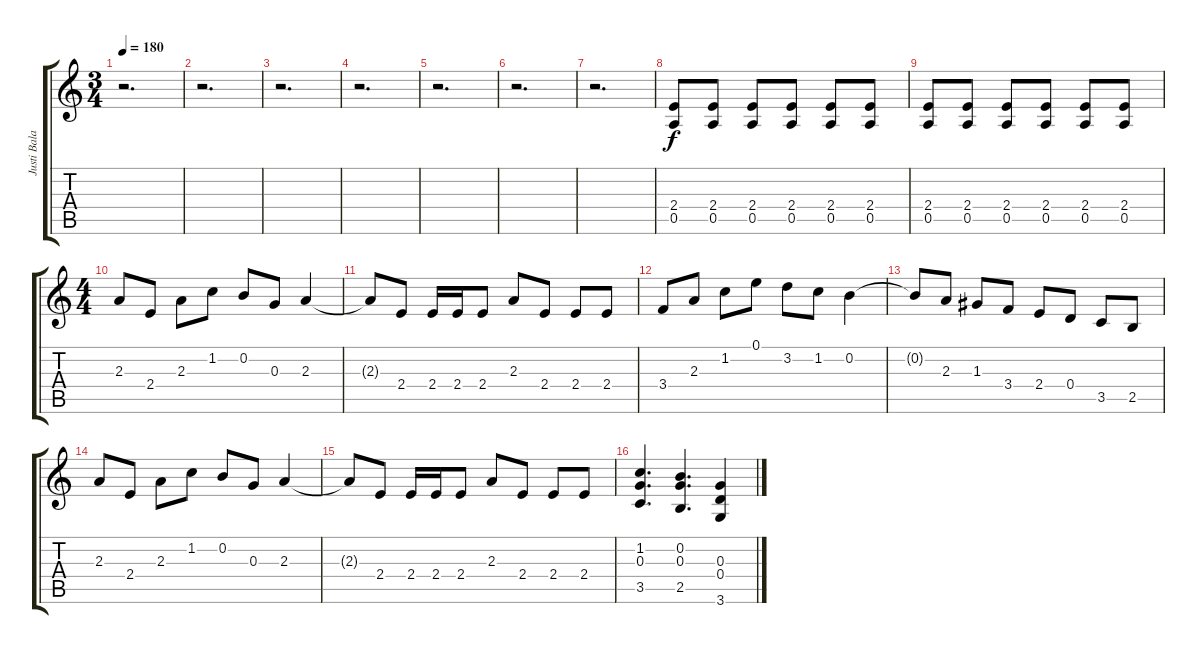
\track ("Justi Bala" "Justi Bala") {instrument distortionguitar}
\staff {score tabs}
\tuning (E4 B3 G3 D3 A2 E2) {hide}
\ts (3 4)
\tempo 180
\clef g2
\ks c
r.2{d dy f} |
r.2{d} |
r.2{d} |
r.2{d} |
r.2{d} |
r.2{d} |
r.2{d} |
(2.4 0.5).8 (2.4 0.5).8 (2.4 0.5).8 (2.4 0.5).8 (2.4 0.5).8 (2.4 0.5).8 |
(2.4 0.5).8 (2.4 0.5).8 (2.4 0.5).8 (2.4 0.5).8 (2.4 0.5).8 (2.4 0.5).8 |
\ts (4 4)
2.3.8 2.4.8 2.3.8 1.2.8 0.2.8 0.3.8 2.3.4 |
2.3{t}.8 2.4.8 2.4.16 2.4.16 2.4.8 2.3.8 2.4.8 2.4.8 2.4.8 |
3.4.8 2.3.8 1.2.8 0.1.8 3.2.8 1.2.8 0.2.4 |
0.2{t}.8 2.3.8 1.3.8 3.4.8 2.4.8 0.4.8 3.5.8 2.5.8 |
2.3.8 2.4.8 2.3.8 1.2.8 0.2.8 0.3.8 2.3.4 |
2.3{t}.8 2.4.8 2.4.16 2.4.16 2.4.8 2.3.8 2.4.8 2.4.8 2.4.8 |
(1.2 0.3 3.5).4{d} (0.2 0.3 2.5).4{d} (0.3 0.4 3.6).4
